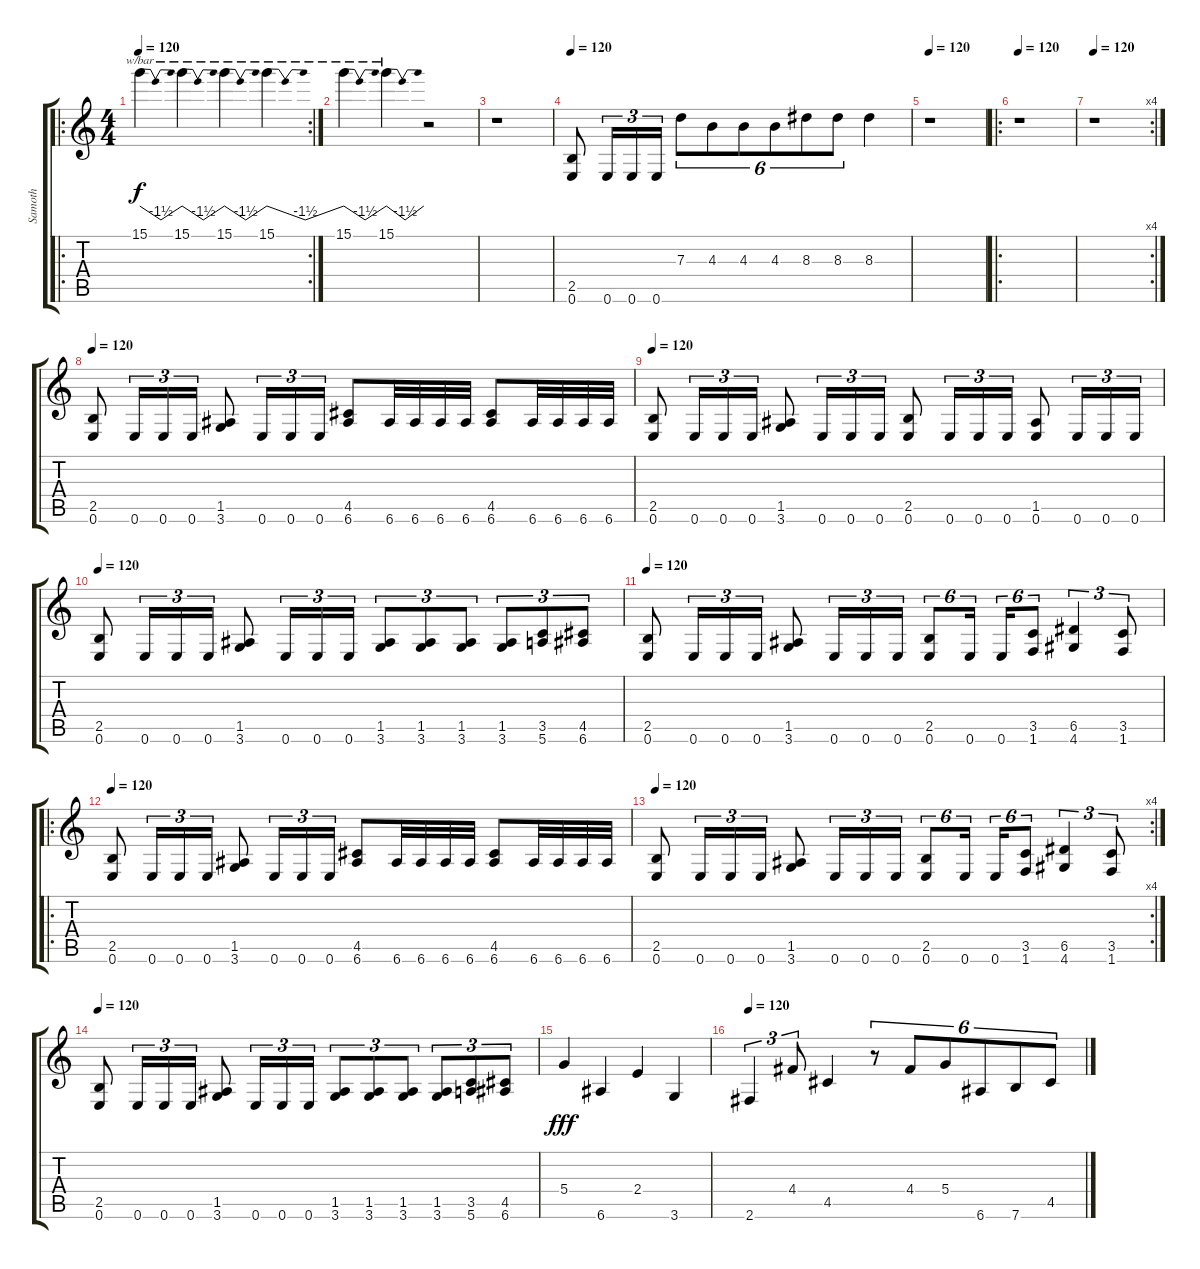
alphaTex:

\track ("Samoth" "Samoth") {instrument distortionguitar}
\staff {score tabs}
\tuning (E4 B3 G3 D3 A2 E2) {hide}
\ro
\rc 2
\ts (4 4)
\tempo 120
\clef g2
\ks c
15.1.4{tbe (dip default 0 0 30 -6 60 0) dy f} 15.1.4{tbe (dip default 0 0 30 -6 60 0)} 15.1.4{tbe (dip default 0 0 30 -6 60 0)} 15.1.4{tbe (dip default 0 0 30 -6 60 0)} |
15.1.4{tbe (dip default 0 0 30 -6 60 0)} 15.1.4{tbe (dip default 0 0 30 -6 60 0)} r.2 |
r.1 |
\tempo 120
(2.5 0.6).8 0.6.16{tu (3 2)} 0.6.16{tu (3 2)} 0.6.16{tu (3 2)} 7.3.8{tu (6 4)} 4.3.8{tu (6 4)} 4.3.8{tu (6 4)} 4.3.8{tu (6 4)} 8.3.8{tu (6 4)} 8.3.8{tu (6 4)} 8.3.4 |
\tempo 120
r.1 |
\ro
\tempo 120
r.1 |
\rc 4
\tempo 120
r.1 |
\tempo 120
(2.5 0.6).8 0.6.16{tu (3 2)} 0.6.16{tu (3 2)} 0.6.16{tu (3 2)} (1.5 3.6).8 0.6.16{tu (3 2)} 0.6.16{tu (3 2)} 0.6.16{tu (3 2)} (4.5 6.6).8 6.6.32 6.6.32 6.6.32 6.6.32 (4.5 6.6).8 6.6.32 6.6.32 6.6.32 6.6.32 |
\tempo 120
(2.5 0.6).8 0.6.16{tu (3 2)} 0.6.16{tu (3 2)} 0.6.16{tu (3 2)} (1.5 3.6).8 0.6.16{tu (3 2)} 0.6.16{tu (3 2)} 0.6.16{tu (3 2)} (2.5 0.6).8 0.6.16{tu (3 2)} 0.6.16{tu (3 2)} 0.6.16{tu (3 2)} (1.5 0.6).8 0.6.16{tu (3 2)} 0.6.16{tu (3 2)} 0.6.16{tu (3 2)} |
\tempo 120
(2.5 0.6).8 0.6.16{tu (3 2)} 0.6.16{tu (3 2)} 0.6.16{tu (3 2)} (1.5 3.6).8 0.6.16{tu (3 2)} 0.6.16{tu (3 2)} 0.6.16{tu (3 2)} (1.5 3.6).8{tu (3 2)} (1.5 3.6).8{tu (3 2)} (1.5 3.6).8{tu (3 2)} (1.5 3.6).8{tu (3 2)} (3.5 5.6).8{tu (3 2)} (4.5 6.6).8{tu (3 2)} |
\tempo 120
(2.5 0.6).8 0.6.16{tu (3 2)} 0.6.16{tu (3 2)} 0.6.16{tu (3 2)} (1.5 3.6).8 0.6.16{tu (3 2)} 0.6.16{tu (3 2)} 0.6.16{tu (3 2)} (2.5 0.6).8{tu (6 4)} 0.6.16{tu (6 4)} 0.6.16{tu (6 4)} (3.5 1.6).8{tu (6 4)} (6.5 4.6).4{tu (3 2)} (3.5 1.6).8{tu (3 2)} |
\ro
\tempo 120
(2.5 0.6).8 0.6.16{tu (3 2)} 0.6.16{tu (3 2)} 0.6.16{tu (3 2)} (1.5 3.6).8 0.6.16{tu (3 2)} 0.6.16{tu (3 2)} 0.6.16{tu (3 2)} (4.5 6.6).8 6.6.32 6.6.32 6.6.32 6.6.32 (4.5 6.6).8 6.6.32 6.6.32 6.6.32 6.6.32 |
\rc 4
\tempo 120
(2.5 0.6).8 0.6.16{tu (3 2)} 0.6.16{tu (3 2)} 0.6.16{tu (3 2)} (1.5 3.6).8 0.6.16{tu (3 2)} 0.6.16{tu (3 2)} 0.6.16{tu (3 2)} (2.5 0.6).8{tu (6 4)} 0.6.16{tu (6 4)} 0.6.16{tu (6 4)} (3.5 1.6).8{tu (6 4)} (6.5 4.6).4{tu (3 2)} (3.5 1.6).8{tu (3 2)} |
\tempo 120
(2.5 0.6).8 0.6.16{tu (3 2)} 0.6.16{tu (3 2)} 0.6.16{tu (3 2)} (1.5 3.6).8 0.6.16{tu (3 2)} 0.6.16{tu (3 2)} 0.6.16{tu (3 2)} (1.5 3.6).8{tu (3 2)} (1.5 3.6).8{tu (3 2)} (1.5 3.6).8{tu (3 2)} (1.5 3.6).8{tu (3 2)} (3.5 5.6).8{tu (3 2)} (4.5 6.6).8{tu (3 2)} |
5.4.4{dy fff} 6.6.4 2.4.4 3.6.4 |
\tempo 120
2.6.4{tu (3 2)} 4.4.8{tu (3 2)} 4.5.4 r.8{tu (6 4)} 4.4.8{tu (6 4)} 5.4.8{tu (6 4)} 6.6.8{tu (6 4)} 7.6.8{tu (6 4)} 4.5.8{tu (6 4)}
